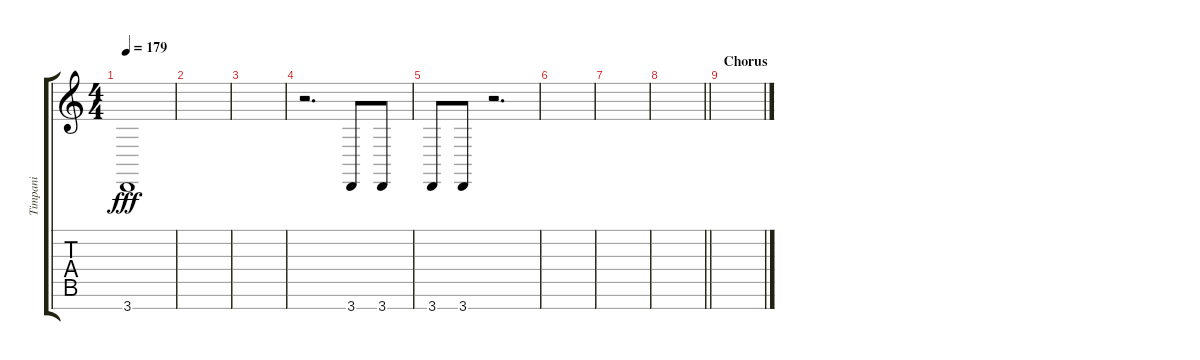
\track ("Timpani" "Timpani") {instrument timpani}
\staff {score tabs}
\tuning (E4 B3 G3 D3 A2 E2 B1) {hide}
\ts (4 4)
\tempo 179
\clef g2
\ks c
3.7.1{dy fff} |
|
|
r.2{d} 3.7.8 3.7.8 |
3.7.8 3.7.8 r.2{d} |
|
|
\barLineRight lightlight
|
\section ("" "Chorus")
